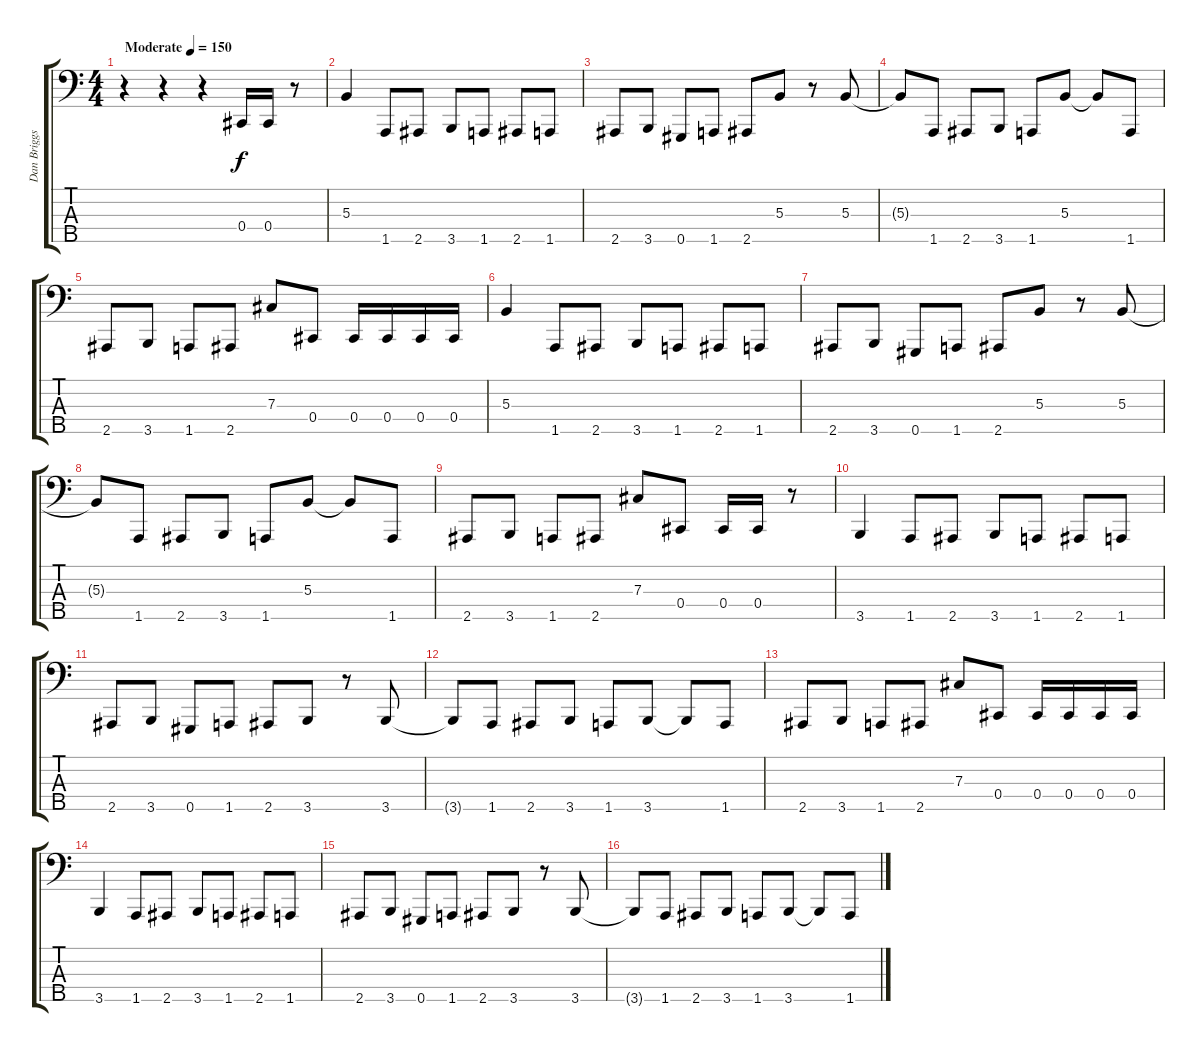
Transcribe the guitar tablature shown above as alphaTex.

\track ("Dan Briggs" "Dan Briggs") {instrument electricbassfinger}
\staff {score tabs}
\tuning (E2 B1 Gb1 Db1 Ab0) {hide}
\ts (4 4)
\tempo (150 "Moderate")
\clef f4
\ks c
r.4{dy f instrument electricbassfinger} r.4 r.4 0.4.16 0.4.16 r.8 |
5.3.4 1.5.8 2.5.8 3.5.8 1.5.8 2.5.8 1.5.8 |
2.5.8 3.5.8 0.5.8 1.5.8 2.5.8 5.3.8 r.8 5.3.8 |
5.3{t}.8 1.5.8 2.5.8 3.5.8 1.5.8 5.3.8 5.3{t}.8 1.5.8 |
2.5.8 3.5.8 1.5.8 2.5.8 7.3.8 0.4.8 0.4.16 0.4.16 0.4.16 0.4.16 |
5.3.4 1.5.8 2.5.8 3.5.8 1.5.8 2.5.8 1.5.8 |
2.5.8 3.5.8 0.5.8 1.5.8 2.5.8 5.3.8 r.8 5.3.8 |
5.3{t}.8 1.5.8 2.5.8 3.5.8 1.5.8 5.3.8 5.3{t}.8 1.5.8 |
2.5.8 3.5.8 1.5.8 2.5.8 7.3.8 0.4.8 0.4.16 0.4.16 r.8 |
3.5.4 1.5.8 2.5.8 3.5.8 1.5.8 2.5.8 1.5.8 |
2.5.8 3.5.8 0.5.8 1.5.8 2.5.8 3.5.8 r.8 3.5.8 |
3.5{t}.8 1.5.8 2.5.8 3.5.8 1.5.8 3.5.8 3.5{t}.8 1.5.8 |
2.5.8 3.5.8 1.5.8 2.5.8 7.3.8 0.4.8 0.4.16 0.4.16 0.4.16 0.4.16 |
3.5.4 1.5.8 2.5.8 3.5.8 1.5.8 2.5.8 1.5.8 |
2.5.8 3.5.8 0.5.8 1.5.8 2.5.8 3.5.8 r.8 3.5.8 |
3.5{t}.8 1.5.8 2.5.8 3.5.8 1.5.8 3.5.8 3.5{t}.8 1.5.8
